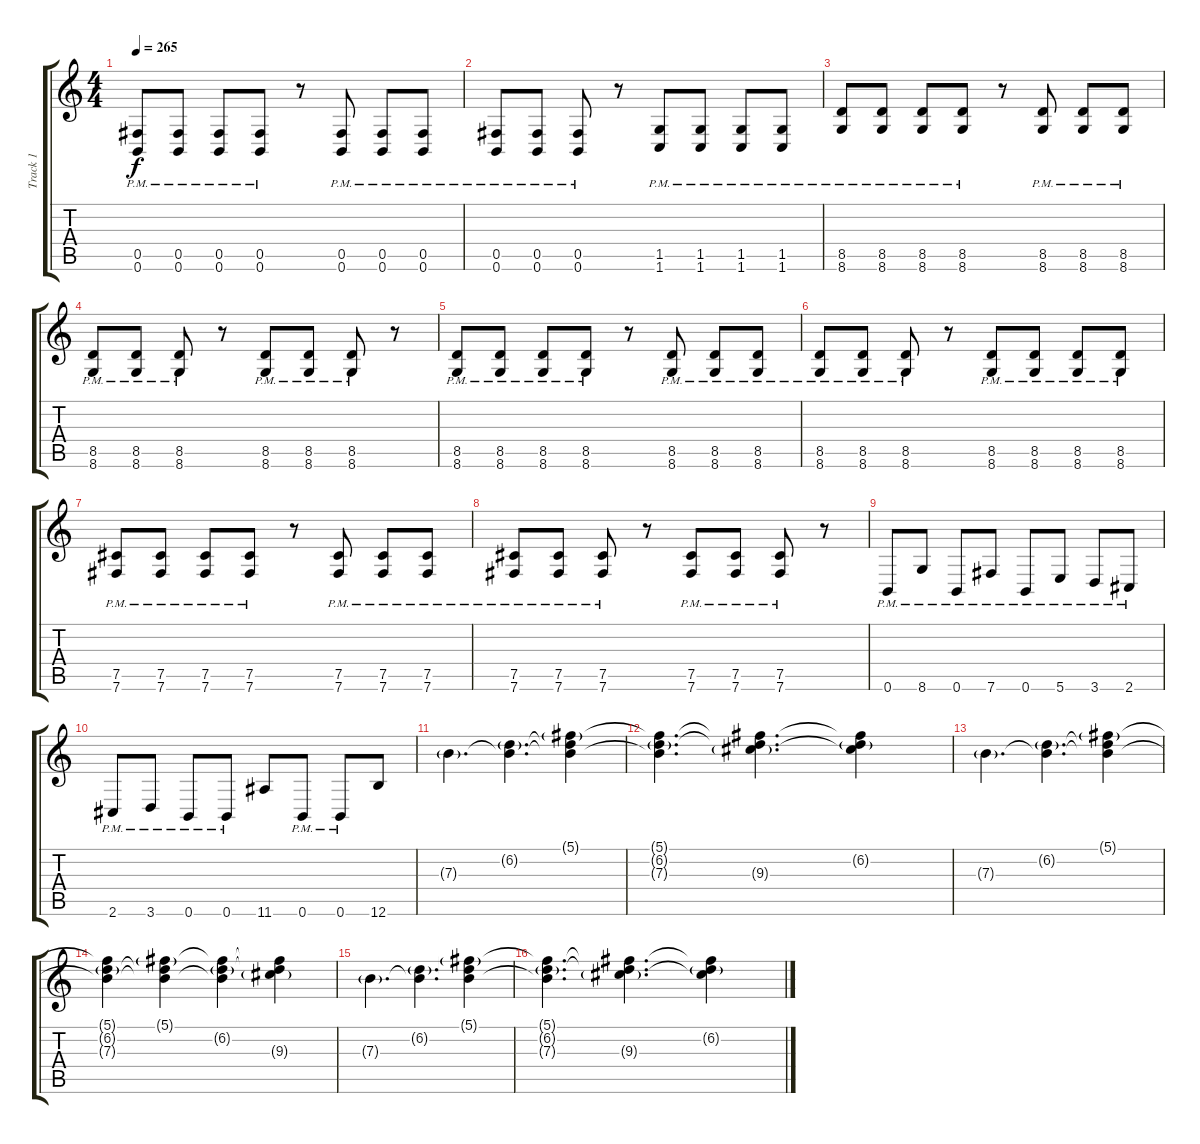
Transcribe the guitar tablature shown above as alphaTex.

\track ("Track 1" "Track 1") {instrument overdrivenguitar}
\staff {score tabs}
\tuning (Db4 Ab3 E3 B2 Gb2 B1) {hide}
\ts (4 4)
\tempo 265
\clef g2
\ks c
(0.5{pm} 0.6{pm}).8{dy f} (0.5{pm} 0.6{pm}).8 (0.5{pm} 0.6{pm}).8 (0.5{pm} 0.6{pm}).8 r.8 (0.5{pm} 0.6{pm}).8 (0.5{pm} 0.6{pm}).8 (0.5{pm} 0.6{pm}).8 |
(0.5{pm} 0.6{pm}).8 (0.5{pm} 0.6{pm}).8 (0.5{pm} 0.6{pm}).8 r.8 (1.5 1.6{pm}).8 (1.5{pm} 1.6{pm}).8 (1.5{pm} 1.6{pm}).8 (1.5{pm} 1.6{pm}).8 |
(8.5{pm} 8.6{pm}).8 (8.5{pm} 8.6{pm}).8 (8.5{pm} 8.6{pm}).8 (8.5{pm} 8.6{pm}).8 r.8 (8.5{pm} 8.6{pm}).8 (8.5{pm} 8.6{pm}).8 (8.5{pm} 8.6{pm}).8 |
(8.5{pm} 8.6{pm}).8 (8.5{pm} 8.6{pm}).8 (8.5{pm} 8.6{pm}).8 r.8 (8.5{pm} 8.6{pm}).8 (8.5{pm} 8.6{pm}).8 (8.5{pm} 8.6{pm}).8 r.8 |
(8.5{pm} 8.6{pm}).8 (8.5{pm} 8.6{pm}).8 (8.5{pm} 8.6{pm}).8 (8.5{pm} 8.6{pm}).8 r.8 (8.5{pm} 8.6{pm}).8 (8.5{pm} 8.6{pm}).8 (8.5{pm} 8.6{pm}).8 |
(8.5{pm} 8.6{pm}).8 (8.5{pm} 8.6{pm}).8 (8.5{pm} 8.6{pm}).8 r.8 (8.5{pm} 8.6{pm}).8 (8.5{pm} 8.6{pm}).8 (8.5{pm} 8.6{pm}).8 (8.5{pm} 8.6{pm}).8 |
(7.5{pm} 7.6{pm}).8 (7.5{pm} 7.6{pm}).8 (7.5{pm} 7.6{pm}).8 (7.5{pm} 7.6{pm}).8 r.8 (7.5{pm} 7.6{pm}).8 (7.5{pm} 7.6{pm}).8 (7.5{pm} 7.6{pm}).8 |
(7.5{pm} 7.6{pm}).8 (7.5{pm} 7.6{pm}).8 (7.5{pm} 7.6{pm}).8 r.8 (7.5{pm} 7.6{pm}).8 (7.5{pm} 7.6{pm}).8 (7.5{pm} 7.6{pm}).8 r.8 |
0.6{pm}.8 8.6{pm}.8 0.6{pm}.8 7.6{pm}.8 0.6{pm}.8 5.6{pm}.8 3.6{pm}.8 2.6{pm}.8 |
2.6{pm}.8 3.6{pm}.8 0.6{pm}.8 0.6{pm}.8 11.6.8 0.6{pm}.8 0.6{pm}.8 12.6.8 |
7.3{g}.4{d} (6.2{g} 7.3{t}).4{d} (5.1{g} 6.2{t} 7.3{t}).4 |
(5.1{t} 6.2{g} 7.3{t}).4{d} (5.1{t} 6.2{t} 9.3{g}).4{d} (5.1{t} 6.2{g} 9.3{t}).4 |
7.3{g}.4{d} (6.2{g} 7.3{t}).4{d} (5.1{g} 6.2{t} 7.3{t}).4 |
(5.1{t} 6.2{g} 7.3{t}).4 (5.1{g} 6.2{t} 7.3{t}).4 (5.1{t} 6.2{g} 7.3{t}).4 (5.1{t} 6.2{t} 9.3{g}).4 |
7.3{g}.4{d} (6.2{g} 7.3{t}).4{d} (5.1{g} 6.2{t} 7.3{t}).4 |
(5.1{t} 6.2{g} 7.3{t}).4{d} (5.1{t} 6.2{t} 9.3{g}).4{d} (5.1{t} 6.2{g} 9.3{t}).4
